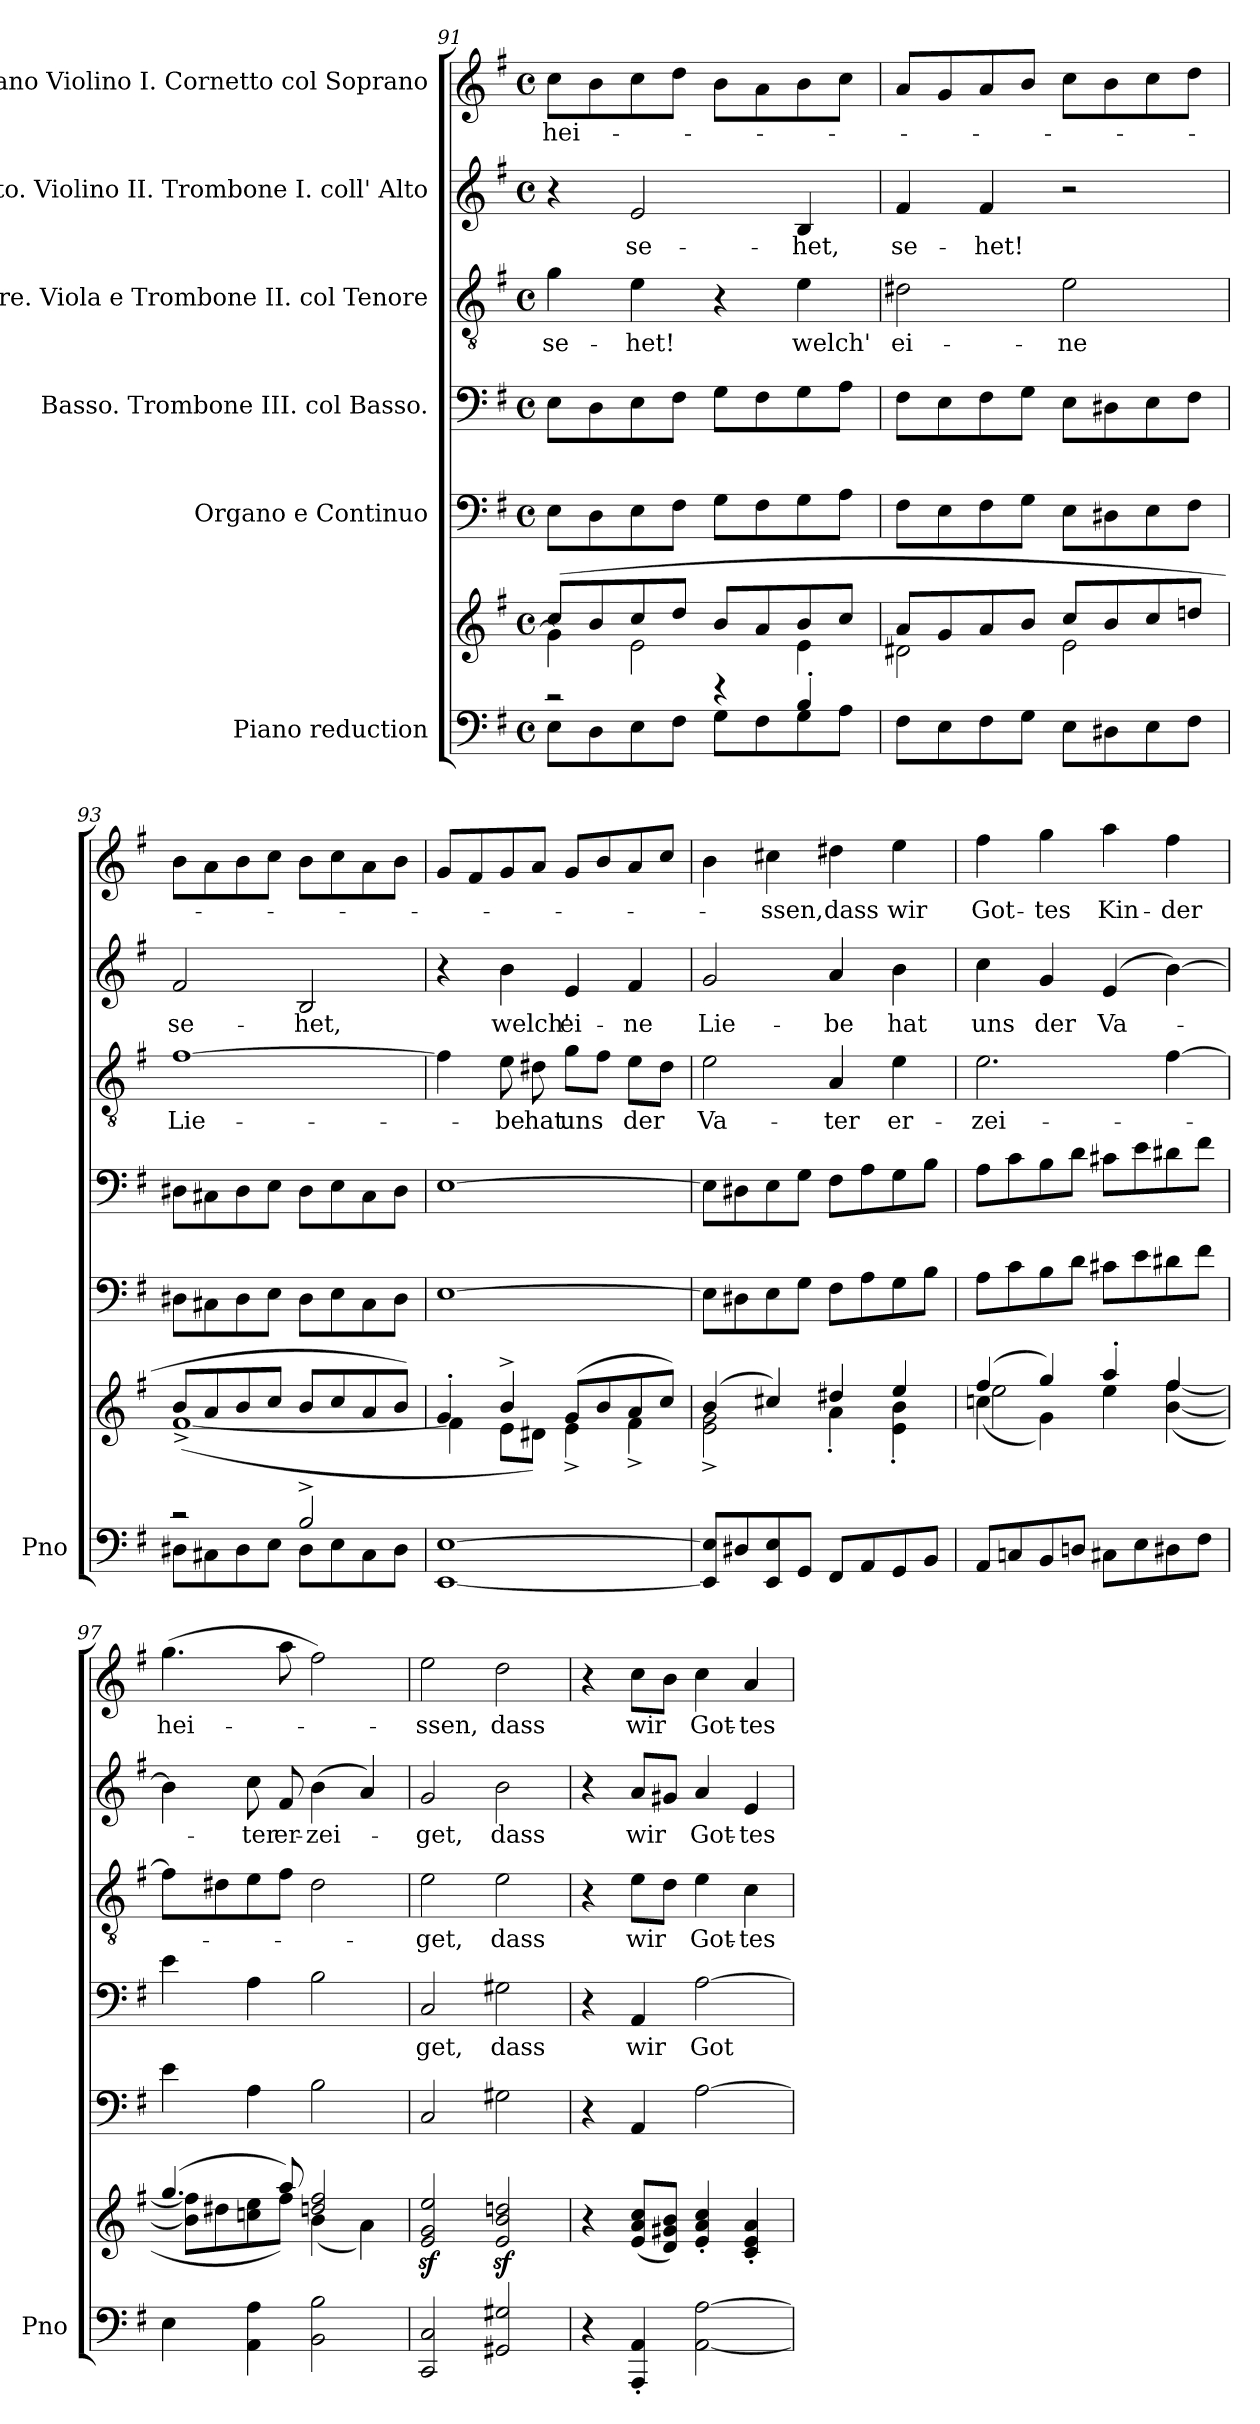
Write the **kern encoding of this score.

**kern	**kern	**kern	**kern	**text	**kern	**text	**kern	**text	**kern	**text
*part6	*part6	*part5	*part4	*part4	*part3	*part3	*part2	*part2	*part1	*part1
*staff7	*staff6	*staff5	*staff4	*staff4	*staff3	*staff3	*staff2	*staff2	*staff1	*staff1
*I"Piano reduction	*	*I"Organo e Continuo	*I"Basso. Trombone III. col Basso.	*	*I"Tenore. Viola e Trombone II. col Tenore	*	*I"Alto. Violino II. Trombone I. coll' Alto	*	*I"Soprano Violino I. Cornetto col Soprano	*
*I'Pno	*	*	*	*	*	*	*	*	*	*
*clefF4	*clefG2	*clefF4	*clefF4	*	*clefGv2	*	*clefG2	*	*clefG2	*
*k[f#]	*k[f#]	*k[f#]	*k[f#]	*	*k[f#]	*	*k[f#]	*	*k[f#]	*
*M4/4	*M4/4	*M4/4	*M4/4	*	*M4/4	*	*M4/4	*	*M4/4	*
*met(c)	*met(c)	*met(c)	*met(c)	*	*met(c)	*	*met(c)	*	*met(c)	*
=91	=91	=91	=91	=91	=91	=91	=91	=91	=91	=91
*^	*^	*	*	*	*	*	*	*	*	*
!	!	!	!	!	!	!	!	!LO:LY:b	!	!	!	!LO:LY:b
2r	8E\L	(8cc/L	4g\]	8E\L	8E\L	.	4g\	se-	4r	.	8cc\L	hei-
.	8D\	8b/	.	8D\	8D\	.	.	.	.	.	8b\	.
!	!	!	!	!	!	!	!	!LO:LY:b	!	!LO:LY:b	!	!
.	8E\	8cc/	2e\	8E\	8E\	.	4e\	het!	2e/	se-	8cc\	.
.	8F#\J	8dd/J	.	8F#\J	8F#\J	.	.	.	.	.	8dd\J	.
4r	8G\L	8b/L	.	8G\L	8G\L	.	4r	.	.	.	8b\L	.
.	8F#\	8a/	.	8F#\	8F#\	.	.	.	.	.	8a\	.
!	!	!	!	!	!	!	!	!LO:LY:b	!	!LO:LY:b	!	!
4B'/	8G\	8b/	4e\	8G\	8G\	.	4e\	welch'	4B/	het,	8b\	.
.	8A\J	8cc/J	.	8A\J	8A\J	.	.	.	.	.	8cc\J	.
=92	=92	=92	=92	=92	=92	=92	=92	=92	=92	=92	=92	=92
!	!	!	!	!	!	!	!	!LO:LY:b	!	!LO:LY:b	!	!
*v	*v	*	*	*	*	*	*	*	*	*	*	*
8F#\L	8a/L	2d#X\	8F#\L	8F#\L	.	2d#X\	ei-	4f#/	se-	8a/L	.
8E\	8g/	.	8E\	8E\	.	.	.	.	.	8g/	.
!	!	!	!	!	!	!	!	!	!LO:LY:b	!	!
8F#\	8a/	.	8F#\	8F#\	.	.	.	4f#/	het!	8a/	.
8G\J	8b/J	.	8G\J	8G\J	.	.	.	.	.	8b/J	.
!	!	!	!	!	!	!	!LO:LY:b	!	!	!	!
8E\L	8cc/L	2e\	8E\L	8E\L	.	2e\	ne	2r	.	8cc\L	.
8D#X\	8b/	.	8D#X\	8D#X\	.	.	.	.	.	8b\	.
8E\	8cc/	.	8E\	8E\	.	.	.	.	.	8cc\	.
8F#\J	8ddn/J	.	8F#\J	8F#\J	.	.	.	.	.	8dd\J	.
=93	=93	=93	=93	=93	=93	=93	=93	=93	=93	=93	=93
*^	*	*	*	*	*	*	*	*	*	*	*
!	!	!	!	!	!	!	!	!LO:LY:b	!	!LO:LY:b	!	!
2r	8D#X\L	8b/L	([1f#^	8D#X\L	8D#X\L	.	[1f#	Lie-	2f#/	se-	8b\L	.
.	8C#X\	8a/	.	8C#X\	8C#X\	.	.	.	.	.	8a\	.
.	8D#\	8b/	.	8D#\	8D#\	.	.	.	.	.	8b\	.
.	8E\J	8cc/J	.	8E\J	8E\J	.	.	.	.	.	8cc\J	.
!	!	!	!	!	!	!	!	!	!	!LO:LY:b	!	!
2B^/	8D#\L	8b/L	.	8D#\L	8D#\L	.	.	.	2B/	het,	8b\L	.
.	8E\	8cc/	.	8E\	8E\	.	.	.	.	.	8cc\	.
.	8C#\	8a/	.	8C#\	8C#\	.	.	.	.	.	8a\	.
.	8D#\J	8b/J)	.	8D#\J	8D#\J	.	.	.	.	.	8b\J	.
*v	*v	*	*	*	*	*	*	*	*	*	*	*
=94	=94	=94	=94	=94	=94	=94	=94	=94	=94	=94	=94
[1EE [1E	4g'/	4f#\]	[1E	[1E	.	4f#\]	.	4r	.	8g/L	.
.	.	.	.	.	.	.	.	.	.	8f#/	.
!	!	!	!	!	!	!	!LO:LY:b	!	!LO:LY:b	!	!
.	4b^/	8e\L	.	.	.	8e\	-be	4b\	welch'	8g/	.
!	!	!	!	!	!	!	!LO:LY:b	!	!	!	!
.	.	8d#X\J)	.	.	.	8d#X\	hat	.	.	8a/J	.
!	!	!	!	!	!	!	!LO:LY:b	!	!LO:LY:b	!	!
.	(8g/L	4e^\	.	.	.	8g\L	uns	4e/	ei-	8g/L	.
.	8b/	.	.	.	.	8f#\J	.	.	.	8b/	.
!	!	!	!	!	!	!	!LO:LY:b	!	!LO:LY:b	!	!
.	8a/	4f#^\	.	.	.	8e\L	der	4f#/	ne	8a/	.
.	8cc/J)	.	.	.	.	8d#\J	.	.	.	8cc/J	.
=95	=95	=95	=95	=95	=95	=95	=95	=95	=95	=95	=95
!	!	!	!	!	!	!	!LO:LY:b	!	!LO:LY:b	!	!
8EE/] 8E/]L	(4b/	2e\^ 2g\^	8E\L]	8E\L]	.	2e\	Va-	2g/	Lie-	4b\	.
8D#X/	.	.	8D#X\	8D#X\	.	.	.	.	.	.	.
!	!	!	!	!	!	!	!	!	!	!	!LO:LY:b
8EE/ 8E/	4cc#X/)	.	8E\	8E\	.	.	.	.	.	4cc#X\	ssen,
8GG/J	.	.	8G\J	8G\J	.	.	.	.	.	.	.
!	!	!	!	!	!	!	!LO:LY:b	!	!LO:LY:b	!	!LO:LY:b
8FF#/L	4dd#X/	4a'\	8F#\L	8F#\L	.	4A/	ter	4a/	be	4dd#X\	dass
8AA/	.	.	8A\	8A\	.	.	.	.	.	.	.
!	!	!	!	!	!	!	!LO:LY:b	!	!LO:LY:b	!	!LO:LY:b
8GG/	4ee/	4e\' 4b\'	8G\	8G\	.	4e\	er-	4b\	hat	4ee\	wir
8BB/J	.	.	8B\J	8B\J	.	.	.	.	.	.	.
!!LO:PB:g=z
=96	=96	=96	=96	=96	=96	=96	=96	=96	=96	=96	=96
*	*	*^	*	*	*	*	*	*	*	*	*
!	!	!	!	!	!	!	!	!LO:LY:b	!	!LO:LY:b	!	!LO:LY:b
8AA/L	(4ff#/	(4ccn\	2ee\	8A\L	8A\L	.	2.e\	zei-	4cc\	uns	4ff#\	Got-
8Cn/	.	.	.	8c\	8c\	.	.	.	.	.	.	.
!	!	!	!	!	!	!	!	!	!	!LO:LY:b	!	!LO:LY:b
8BB/	4gg/)	4g\)	.	8B\	8B\	.	.	.	4g/	der	4gg\	tes
8Dn/J	.	.	.	8d\J	8d\J	.	.	.	.	.	.	.
!	!	!	!	!	!	!	!	!	!	!LO:LY:b	!	!LO:LY:b
8C#X\L	4aa'/	4ee\	2ryy	8c#X\L	8c#X\L	.	.	.	(4e/	Va-	4aa\	Kin-
8E\	.	.	.	8e\	8e\	.	.	.	.	.	.	.
!	!	!	!	!	!	!	!	!	!	!	!	!LO:LY:b
8D#X\	4ff#/	([4b\ [4ff#\	.	8d#X\	8d#X\	.	[4f#\	.	[4b\)	.	4ff#\	der
8F#\J	.	.	.	8f#\J	8f#\J	.	.	.	.	.	.	.
*	*	*v	*v	*	*	*	*	*	*	*	*	*
=97	=97	=97	=97	=97	=97	=97	=97	=97	=97	=97	=97
!	!	!	!	!	!	!	!	!	!	!	!LO:LY:b
4E\	(4.gg/	8b\] 8ff#\]L	4e\	4e\	.	8f#\L]	.	4b\]	.	(4.gg\	hei-
.	.	8dd#X\	.	.	.	8d#X\	.	.	.	.	.
!	!	!	!	!	!	!	!	!	!LO:LY:b	!	!
4AA\ 4A\	.	8ccn\ 8ee\	4A\	4A\	.	8e\	.	8cc\	-ter	.	.
!	!	!	!	!	!	!	!	!	!LO:LY:b	!	!
.	8aa/)	8ff#\J)	.	.	.	8f#\J	.	8f#/	er-	8aa\	.
!	!	!	!	!	!	!	!	!	!LO:LY:b	!	!
2BB\ 2B\	2ddn/ 2ff#/	(4b\	2B\	2B\	.	2d#\	.	(4b\	zei-	2ff#\)	.
.	.	4a\)	.	.	.	.	.	4a/)	.	.	.
=98	=98	=98	=98	=98	=98	=98	=98	=98	=98	=98	=98
!	!	!	!	!	!LO:LY:b	!	!LO:LY:b	!	!LO:LY:b	!	!LO:LY:b
*	*v	*v	*	*	*	*	*	*	*	*	*
2CC/ 2C/	2e/z< 2g/z< 2ee/z<	2C/	2C/	get,	2e\	get,	2g/	get,	2ee\	-ssen,
!	!	!	!	!LO:LY:b	!	!LO:LY:b	!	!LO:LY:b	!	!LO:LY:b
2GG#X/ 2G#X/	2e/z< 2b/z< 2ddn/z<	2G#X\	2G#X\	dass	2e\	dass	2b\	dass	2dd\	dass
=99	=99	=99	=99	=99	=99	=99	=99	=99	=99	=99
4r	4r	4r	4r	.	4r	.	4r	.	4r	.
!	!	!	!	!LO:LY:b	!	!LO:LY:b	!	!LO:LY:b	!	!LO:LY:b
4AAA/' 4AA/'	(8e/ 8a/ 8cc/L	4AA/	4AA/	wir	8e\L	wir	8a/L	wir	8cc\L	wir
.	8d/ 8g#X/ 8b/J)	.	.	.	8d\J	.	8g#X/J	.	8b\J	.
!	!	!	!	!LO:LY:b	!	!LO:LY:b	!	!LO:LY:b	!	!LO:LY:b
[2AA\ [2A\	4e/' 4a/' 4cc/'	[2A\	[2A\	Got-	4e\	Got-	4a/	Got-	4cc\	Got-
!	!	!	!	!	!	!LO:LY:b	!	!LO:LY:b	!	!LO:LY:b
.	4c/' 4e/' 4a/'	.	.	.	4c\	tes	4e/	tes	4a/	tes
=	=	=	=	=	=	=	=	=	=	=
*-	*-	*-	*-	*-	*-	*-	*-	*-	*-	*-
